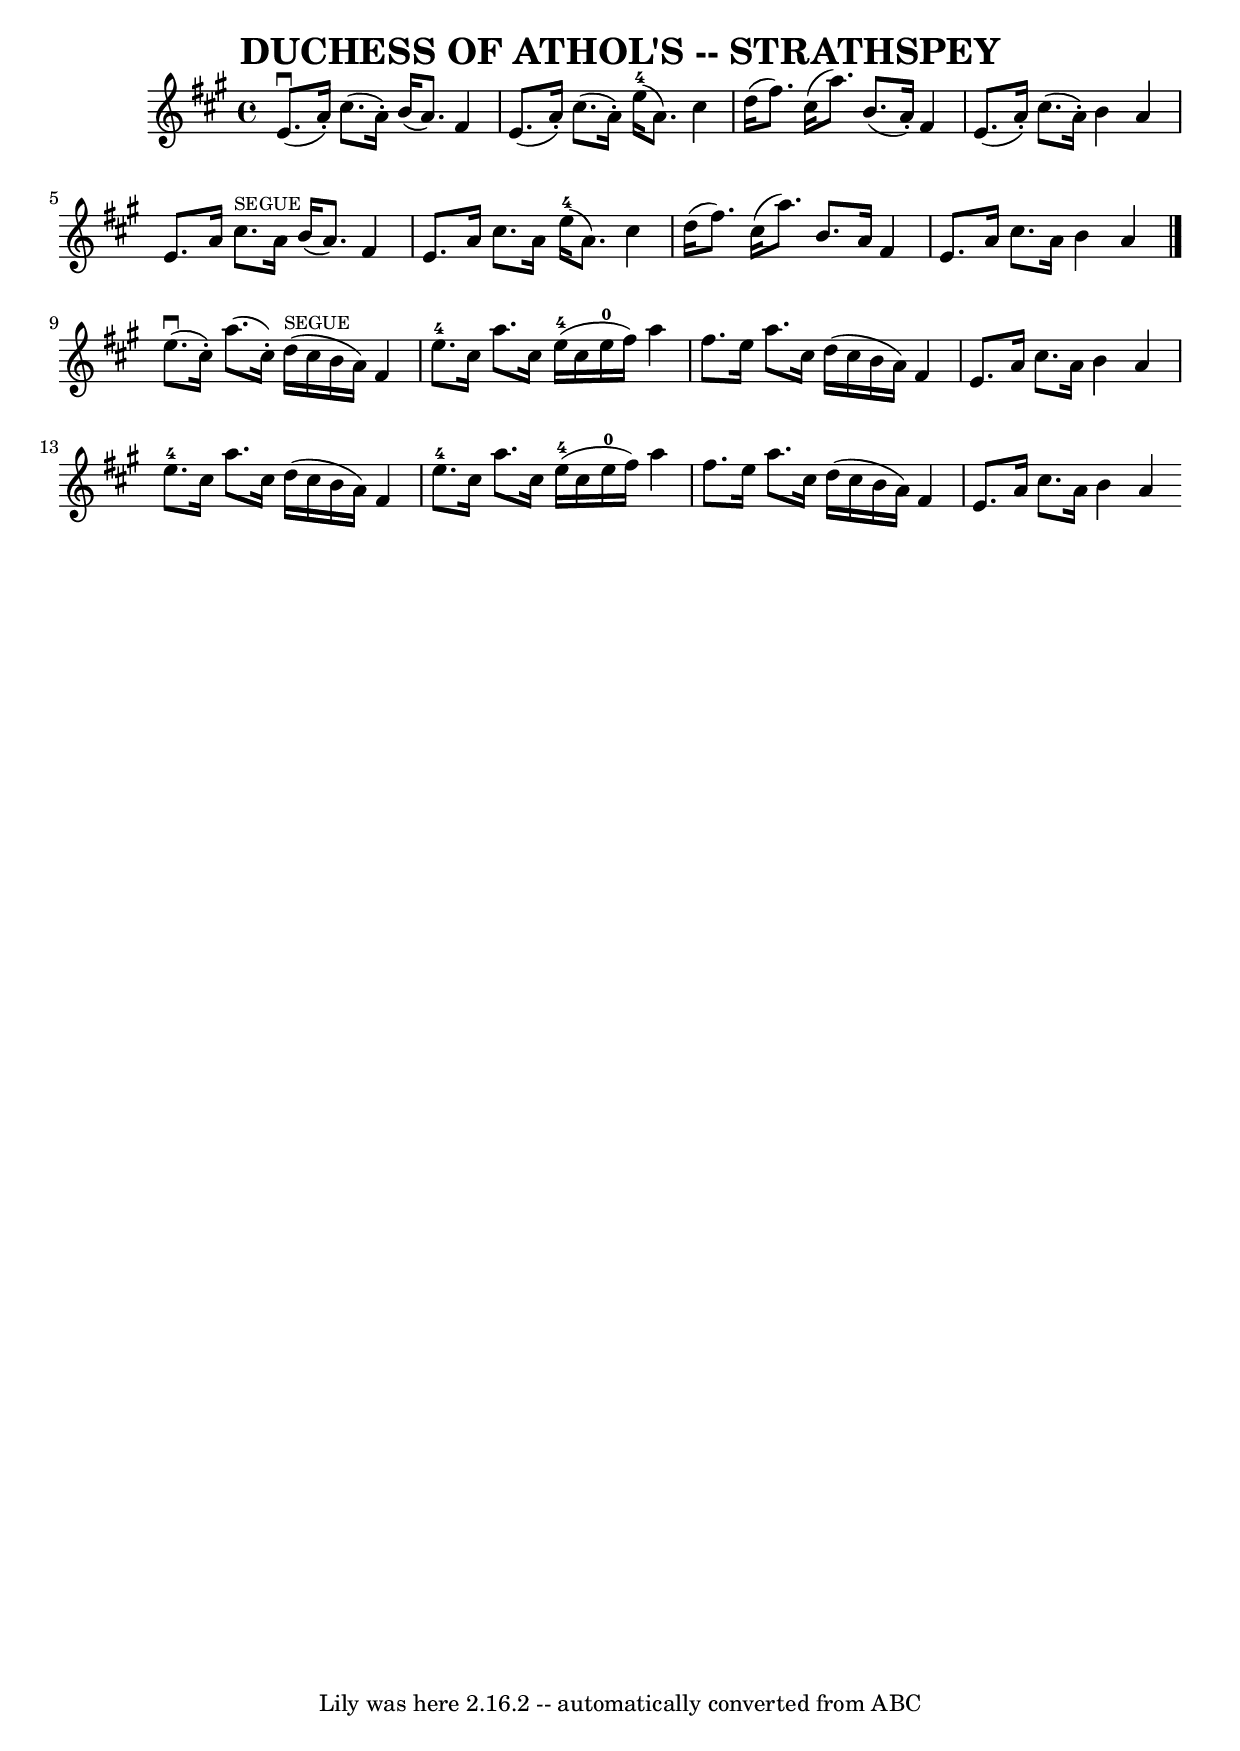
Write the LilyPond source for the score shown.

\version "2.16.2"
\include "Mammoth.ily"
\header {
  %% book = "Ryan's Mammoth Collection of Fiddle Tunes"
  composer = ""
  crossRefNumber = "1"
  footnotes = ""
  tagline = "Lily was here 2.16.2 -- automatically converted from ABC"
  title = "DUCHESS OF ATHOL'S -- STRATHSPEY"

}
voicedefault =  {


  \override Staff.TimeSignature #'style = #'C
  \time 4/4 
  \key a \major   e'8. (^\downbow a'16-.) cis''8. (a'16-.) b'16 (a'8.) fis'4     |
  e'8. (a'16-.) cis''8. (   a'16-.) e''16-4(a'8.) cis''4     |
  d''16 (   fis''8.) cis''16 (a''8.) b'8. (a'16-.) fis'4     |
     e'8. (a'16-.) cis''8. (a'16-.) b'4 a'4     |
  e'8.     a'16 cis''8.^\segue a'16 b'16 (a'8.) fis'4     |
     e'8. a'16 cis''8. a'16 e''16-4(a'8.) cis''4      |
  d''16 (fis''8.) cis''16 (a''8.) b'8. a'16       fis'4     |
  e'8. a'16 cis''8. a'16 b'4 a'4    \bar "|."     e''8. (^\downbow cis''16-.) a''8. (cis''16-.) d''16^\segue(cis''16 b'16 a'16) fis'4     |
  e''8.-4      cis''16 a''8. cis''16 e''16-4(cis''16 e''16-0 fis''16) a''4     |
  fis''8. e''16 a''8. cis''16 d''16 (   cis''16 b'16 a'16) fis'4     |
  e'8. a'16 cis''8.       a'16 b'4 a'4     |
  e''8.-4 cis''16 a''8. cis''16      d''16 (cis''16 b'16 a'16) fis'4     |
  e''8.-4      cis''16 a''8. cis''16 e''16-4(cis''16 e''16-0 fis''16) a''4     |
  fis''8. e''16 a''8. cis''16 d''16 (   cis''16 b'16 a'16) fis'4     |
  e'8. a'16 cis''8.       a'16 b'4 a'4    \bar " |."   

}

\score{
  <<

    \context Staff="default"
    {
      \voicedefault 
      
    }

  >>
  \layout {
    
  }
  \midi {
  }

}
